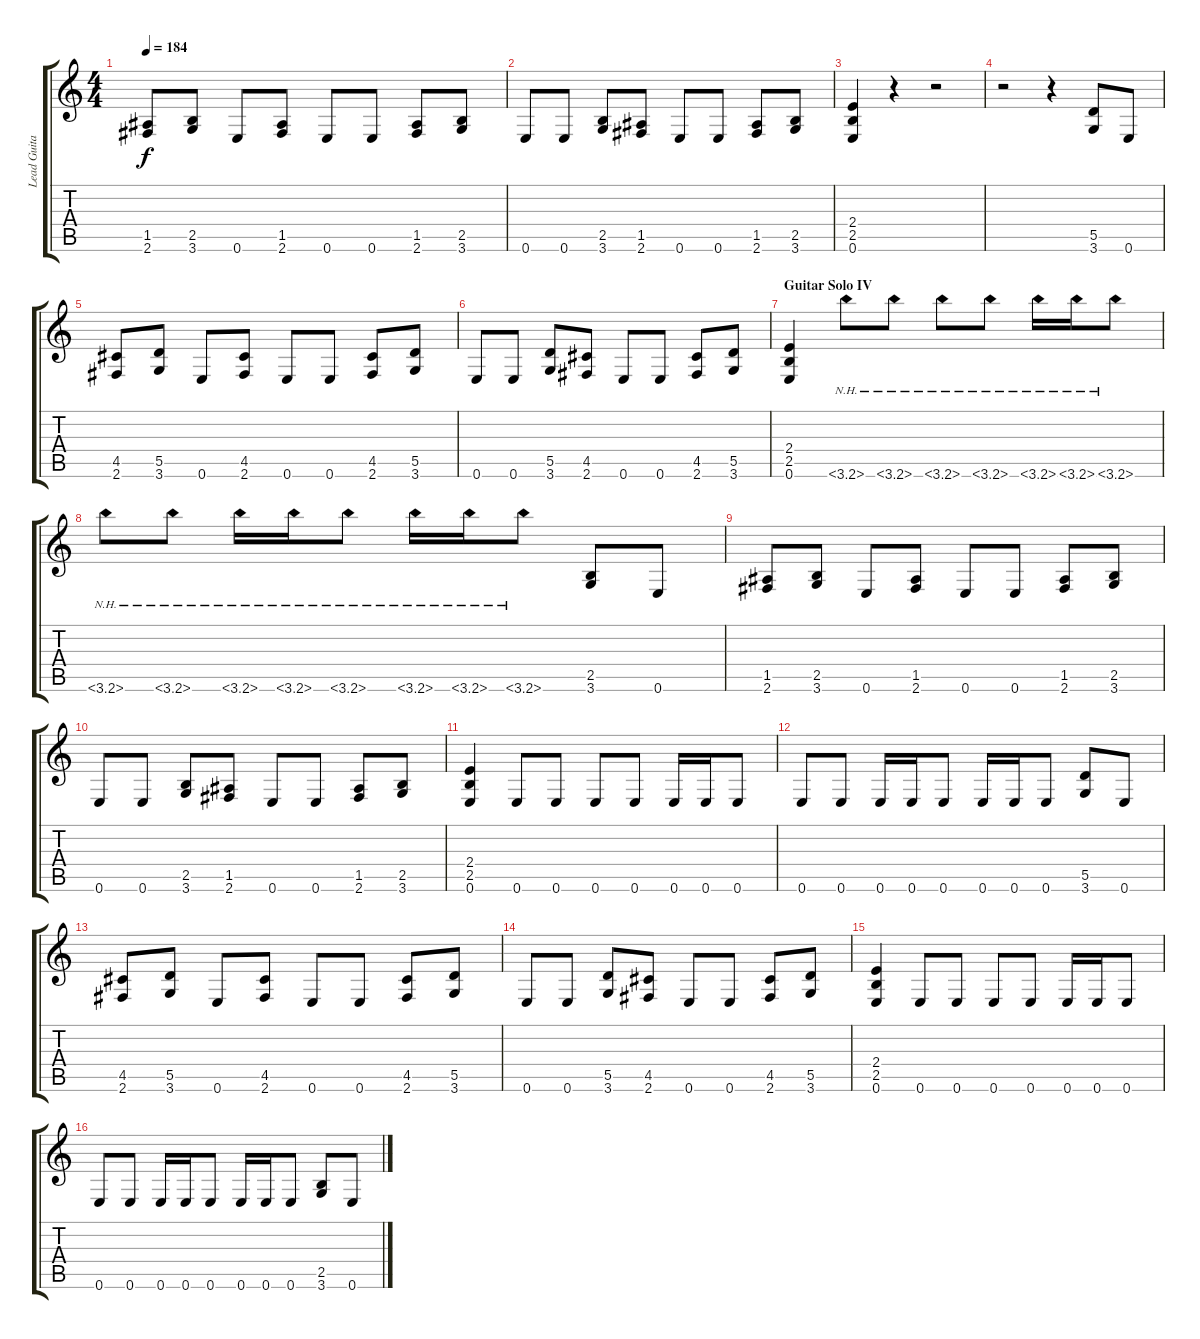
\track ("Lead Guitar (Marty Friedman)" "Lead Guita") {instrument distortionguitar}
\staff {score tabs}
\tuning (E4 B3 G3 D3 A2 E2) {hide}
\ts (4 4)
\tempo 184
\clef g2
\ks c
(1.5 2.6).8{dy f} (2.5 3.6).8 0.6.8 (1.5 2.6).8 0.6.8 0.6.8 (1.5 2.6).8 (2.5 3.6).8 |
0.6.8 0.6.8 (2.5 3.6).8 (1.5 2.6).8 0.6.8 0.6.8 (1.5 2.6).8 (2.5 3.6).8 |
(2.4 2.5 0.6).4 r.4 r.2 |
r.2 r.4 (5.5 3.6).8 0.6.8 |
(4.5 2.6).8 (5.5 3.6).8 0.6.8 (4.5 2.6).8 0.6.8 0.6.8 (4.5 2.6).8 (5.5 3.6).8 |
0.6.8 0.6.8 (5.5 3.6).8 (4.5 2.6).8 0.6.8 0.6.8 (4.5 2.6).8 (5.5 3.6).8 |
\section ("" "Guitar Solo IV")
(2.4 2.5 0.6).4 3.6{nh}.8 3.6{nh}.8 3.6{nh}.8 3.6{nh}.8 3.6{nh}.16 3.6{nh}.16 3.6{nh}.8 |
3.6{nh}.8 3.6{nh}.8 3.6{nh}.16 3.6{nh}.16 3.6{nh}.8 3.6{nh}.16 3.6{nh}.16 3.6{nh}.8 (2.5 3.6).8 0.6.8 |
(1.5 2.6).8 (2.5 3.6).8 0.6.8 (1.5 2.6).8 0.6.8 0.6.8 (1.5 2.6).8 (2.5 3.6).8 |
0.6.8 0.6.8 (2.5 3.6).8 (1.5 2.6).8 0.6.8 0.6.8 (1.5 2.6).8 (2.5 3.6).8 |
(2.4 2.5 0.6).4 0.6.8 0.6.8 0.6.8 0.6.8 0.6.16 0.6.16 0.6.8 |
0.6.8 0.6.8 0.6.16 0.6.16 0.6.8 0.6.16 0.6.16 0.6.8 (5.5 3.6).8 0.6.8 |
(4.5 2.6).8 (5.5 3.6).8 0.6.8 (4.5 2.6).8 0.6.8 0.6.8 (4.5 2.6).8 (5.5 3.6).8 |
0.6.8 0.6.8 (5.5 3.6).8 (4.5 2.6).8 0.6.8 0.6.8 (4.5 2.6).8 (5.5 3.6).8 |
(2.4 2.5 0.6).4 0.6.8 0.6.8 0.6.8 0.6.8 0.6.16 0.6.16 0.6.8 |
0.6.8 0.6.8 0.6.16 0.6.16 0.6.8 0.6.16 0.6.16 0.6.8 (2.5 3.6).8 0.6.8
